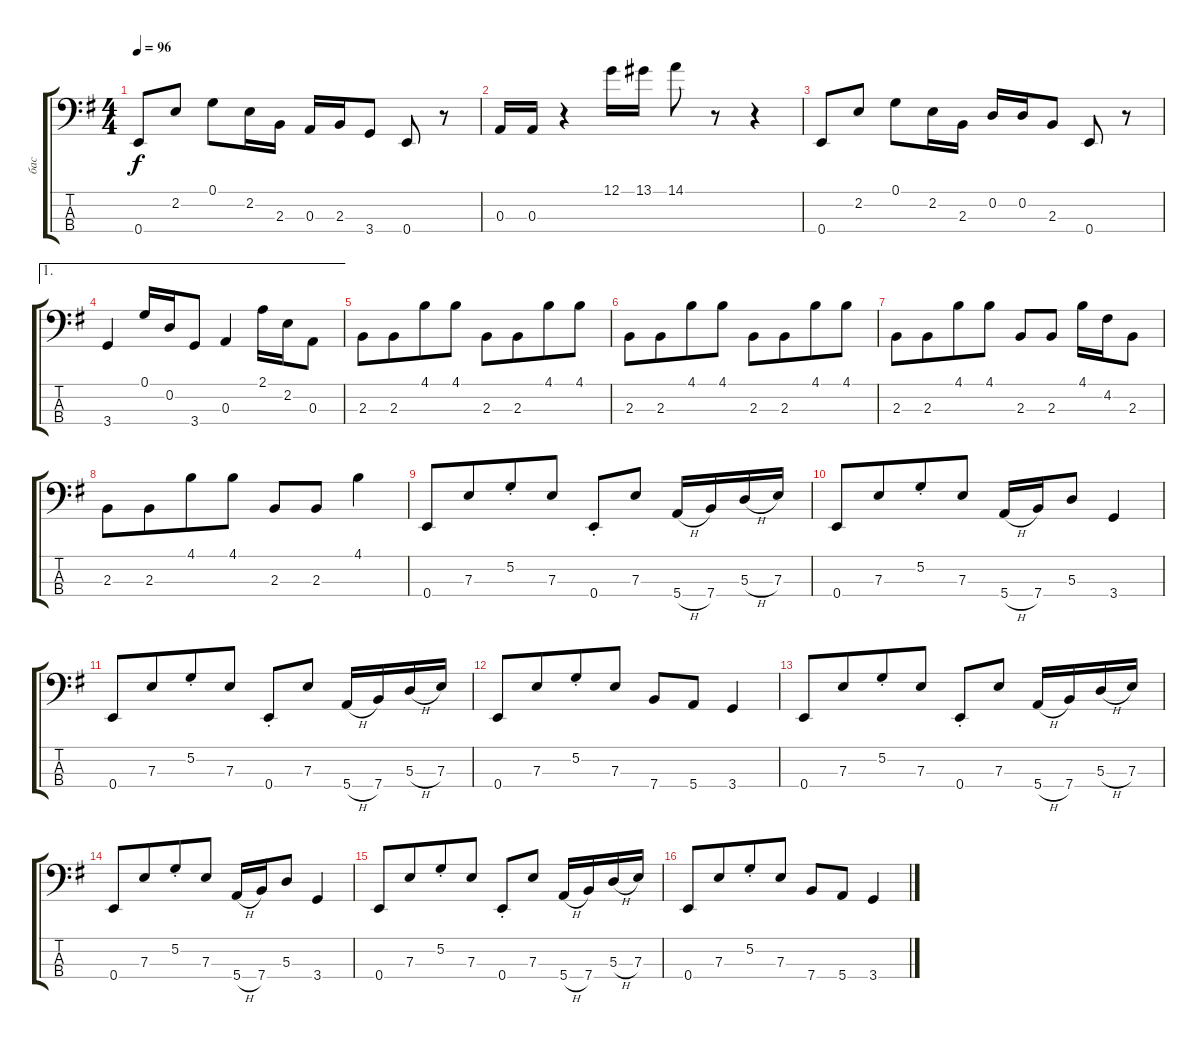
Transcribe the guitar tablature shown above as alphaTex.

\track ("бас" "бас") {instrument electricbasspick}
\staff {score tabs}
\tuning (G2 D2 A1 E1) {hide}
\ts (4 4)
\tempo 96
\clef f4
\ks eminor
0.4.8{dy f} 2.2.8 0.1.8 2.2.16 2.3.16 0.3.16 2.3.16 3.4.8 0.4.8 r.8 |
0.3.16 0.3.16 r.4 12.1.16 13.1.16 14.1.8 r.8 r.4 |
0.4.8 2.2.8 0.1.8 2.2.16 2.3.16 0.2.16 0.2.16 2.3.8 0.4.8 r.8 |
\ae 1
3.4.4 0.1.16 0.2.16 3.4.8 0.3.4 2.1.16 2.2.16 0.3.8 |
2.3.8 2.3.8{beam merge} 4.1.8 4.1.8 2.3.8 2.3.8{beam merge} 4.1.8 4.1.8 |
2.3.8 2.3.8{beam merge} 4.1.8 4.1.8 2.3.8 2.3.8{beam merge} 4.1.8 4.1.8 |
2.3.8 2.3.8{beam merge} 4.1.8 4.1.8 2.3.8 2.3.8 4.1.16 4.2.16 2.3.8 |
2.3.8 2.3.8{beam merge} 4.1.8 4.1.8 2.3.8 2.3.8 4.1.4 |
0.4.8 7.3.8{beam merge} 5.2{st}.8 7.3.8 0.4{st}.8 7.3.8 5.4{h}.16 7.4.16 5.3{h}.16 7.3.16 |
0.4.8 7.3.8{beam merge} 5.2{st}.8 7.3.8 5.4{h}.16 7.4.16 5.3.8 3.4.4 |
0.4.8 7.3.8{beam merge} 5.2{st}.8 7.3.8 0.4{st}.8 7.3.8 5.4{h}.16 7.4.16 5.3{h}.16 7.3.16 |
0.4.8 7.3.8{beam merge} 5.2{st}.8 7.3.8 7.4.8 5.4.8 3.4.4 |
0.4.8 7.3.8{beam merge} 5.2{st}.8 7.3.8 0.4{st}.8 7.3.8 5.4{h}.16 7.4.16 5.3{h}.16 7.3.16 |
0.4.8 7.3.8{beam merge} 5.2{st}.8 7.3.8 5.4{h}.16 7.4.16 5.3.8 3.4.4 |
0.4.8 7.3.8{beam merge} 5.2{st}.8 7.3.8 0.4{st}.8 7.3.8 5.4{h}.16 7.4.16 5.3{h}.16 7.3.16 |
0.4.8 7.3.8{beam merge} 5.2{st}.8 7.3.8 7.4.8 5.4.8 3.4.4
